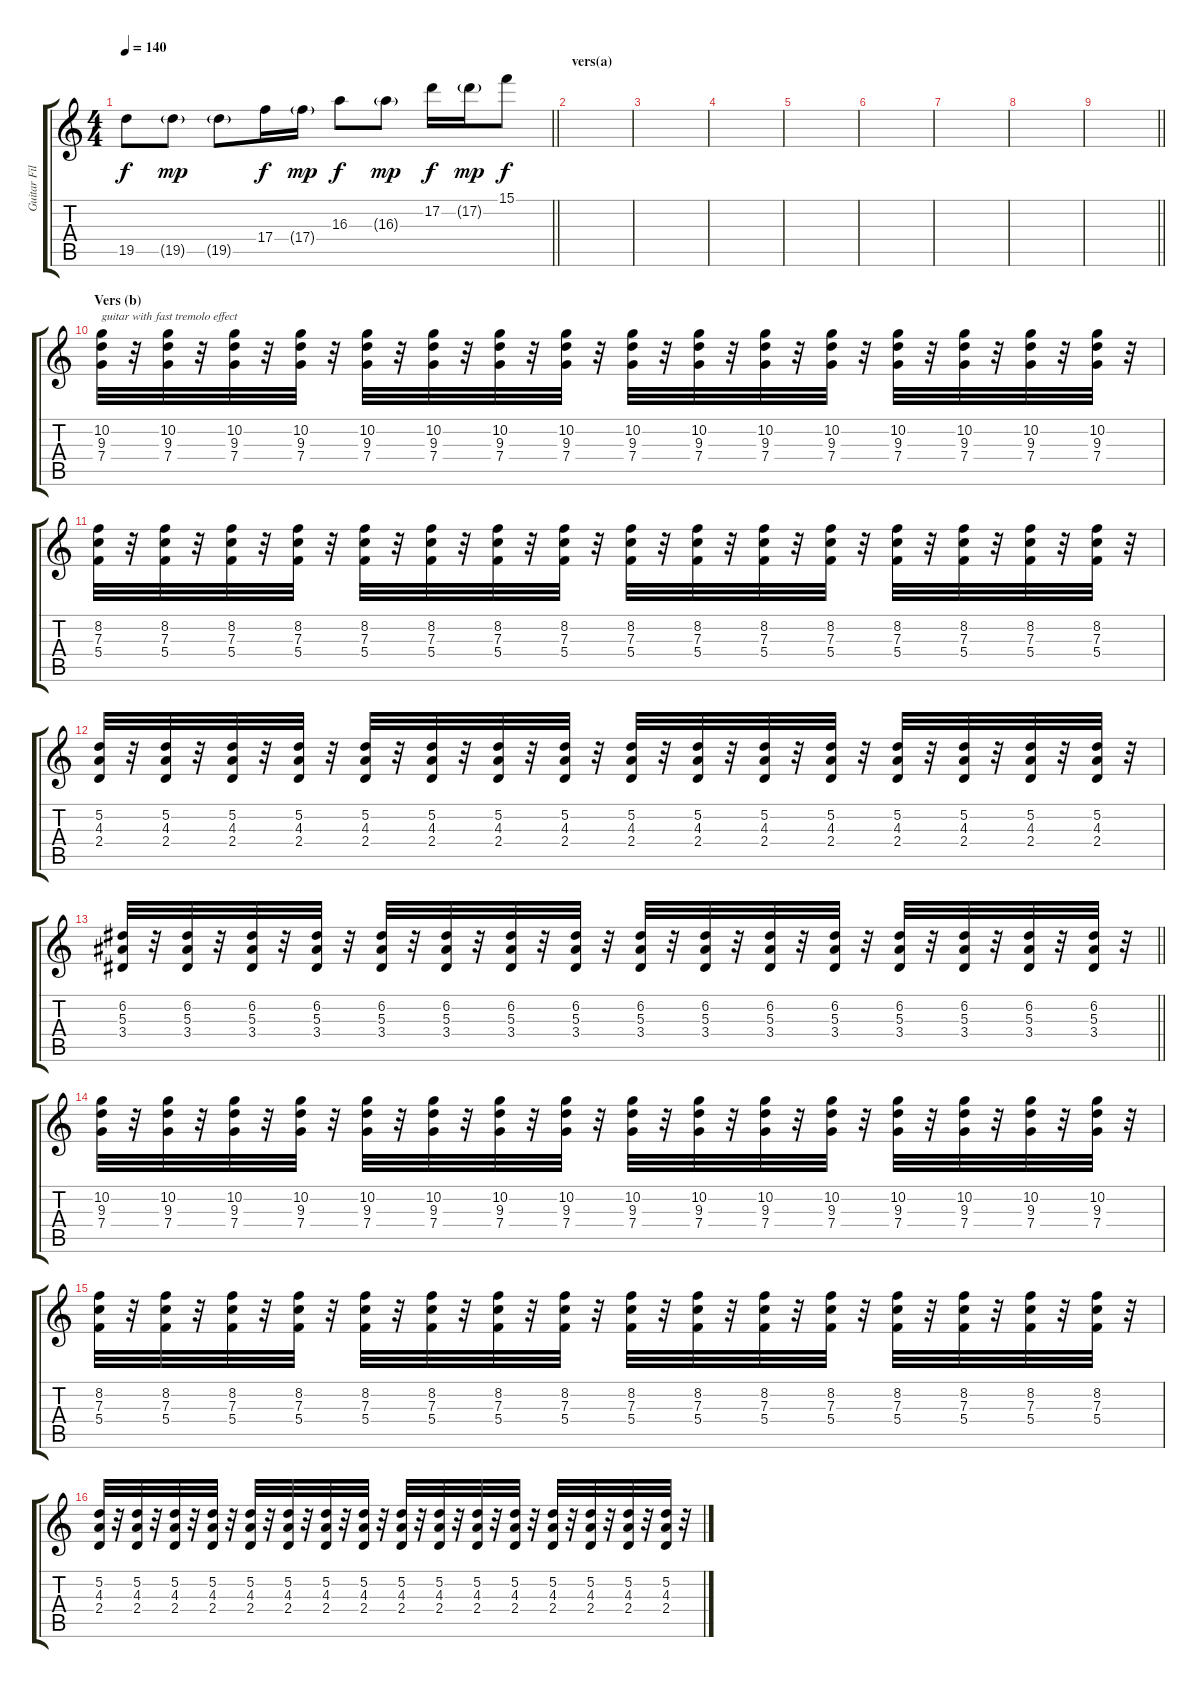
\track ("Guitar Fills - Martin Sweet" "Guitar Fil") {instrument acousticguitarsteel}
\staff {score tabs}
\tuning (D4 A3 F3 C3 G2 D2) {hide}
\ts (4 4)
\tempo 140
\clef g2
\barLineRight lightlight
\ks c
19.5.8{dy f} 19.5{g}.8{dy mp} 19.5{g}.8 17.4.16{dy f} 17.4{g}.16{dy mp} 16.3.8{dy f} 16.3{g}.8{dy mp} 17.2.16{dy f} 17.2{g}.16{dy mp} 15.1.8{dy f} |
\section ("" "vers(a)")
|
|
|
|
|
|
|
\barLineRight lightlight
|
\section ("" "Vers (b)")
(10.2 9.3 7.4).32{txt "guitar with fast tremolo effect" volume 6 balance 16 instrument distortionguitar} r.32 (10.2 9.3 7.4).32 r.32 (10.2 9.3 7.4).32 r.32 (10.2 9.3 7.4).32 r.32 (10.2 9.3 7.4).32 r.32 (10.2 9.3 7.4).32 r.32 (10.2 9.3 7.4).32 r.32 (10.2 9.3 7.4).32 r.32 (10.2 9.3 7.4).32 r.32 (10.2 9.3 7.4).32 r.32 (10.2 9.3 7.4).32 r.32 (10.2 9.3 7.4).32 r.32 (10.2 9.3 7.4).32 r.32 (10.2 9.3 7.4).32 r.32 (10.2 9.3 7.4).32 r.32 (10.2 9.3 7.4).32 r.32 |
(8.2 7.3 5.4).32 r.32 (8.2 7.3 5.4).32 r.32 (8.2 7.3 5.4).32 r.32 (8.2 7.3 5.4).32 r.32 (8.2 7.3 5.4).32 r.32 (8.2 7.3 5.4).32 r.32 (8.2 7.3 5.4).32 r.32 (8.2 7.3 5.4).32 r.32 (8.2 7.3 5.4).32 r.32 (8.2 7.3 5.4).32 r.32 (8.2 7.3 5.4).32 r.32 (8.2 7.3 5.4).32 r.32 (8.2 7.3 5.4).32 r.32 (8.2 7.3 5.4).32 r.32 (8.2 7.3 5.4).32 r.32 (8.2 7.3 5.4).32 r.32 |
(5.2 4.3 2.4).32 r.32 (5.2 4.3 2.4).32 r.32 (5.2 4.3 2.4).32 r.32 (5.2 4.3 2.4).32 r.32 (5.2 4.3 2.4).32 r.32 (5.2 4.3 2.4).32 r.32 (5.2 4.3 2.4).32 r.32 (5.2 4.3 2.4).32 r.32 (5.2 4.3 2.4).32 r.32 (5.2 4.3 2.4).32 r.32 (5.2 4.3 2.4).32 r.32 (5.2 4.3 2.4).32 r.32 (5.2 4.3 2.4).32 r.32 (5.2 4.3 2.4).32 r.32 (5.2 4.3 2.4).32 r.32 (5.2 4.3 2.4).32 r.32 |
\barLineRight lightlight
(6.2 5.3 3.4).32 r.32 (6.2 5.3 3.4).32 r.32 (6.2 5.3 3.4).32 r.32 (6.2 5.3 3.4).32 r.32 (6.2 5.3 3.4).32 r.32 (6.2 5.3 3.4).32 r.32 (6.2 5.3 3.4).32 r.32 (6.2 5.3 3.4).32 r.32 (6.2 5.3 3.4).32 r.32 (6.2 5.3 3.4).32 r.32 (6.2 5.3 3.4).32 r.32 (6.2 5.3 3.4).32 r.32 (6.2 5.3 3.4).32 r.32 (6.2 5.3 3.4).32 r.32 (6.2 5.3 3.4).32 r.32 (6.2 5.3 3.4).32 r.32 |
(10.2 9.3 7.4).32{balance 0 instrument distortionguitar} r.32 (10.2 9.3 7.4).32 r.32 (10.2 9.3 7.4).32 r.32 (10.2 9.3 7.4).32 r.32 (10.2 9.3 7.4).32 r.32 (10.2 9.3 7.4).32 r.32 (10.2 9.3 7.4).32 r.32 (10.2 9.3 7.4).32 r.32 (10.2 9.3 7.4).32 r.32 (10.2 9.3 7.4).32 r.32 (10.2 9.3 7.4).32 r.32 (10.2 9.3 7.4).32 r.32 (10.2 9.3 7.4).32 r.32 (10.2 9.3 7.4).32 r.32 (10.2 9.3 7.4).32 r.32 (10.2 9.3 7.4).32 r.32 |
(8.2 7.3 5.4).32 r.32 (8.2 7.3 5.4).32 r.32 (8.2 7.3 5.4).32 r.32 (8.2 7.3 5.4).32 r.32 (8.2 7.3 5.4).32 r.32 (8.2 7.3 5.4).32 r.32 (8.2 7.3 5.4).32 r.32 (8.2 7.3 5.4).32 r.32 (8.2 7.3 5.4).32 r.32 (8.2 7.3 5.4).32 r.32 (8.2 7.3 5.4).32 r.32 (8.2 7.3 5.4).32 r.32 (8.2 7.3 5.4).32 r.32 (8.2 7.3 5.4).32 r.32 (8.2 7.3 5.4).32 r.32 (8.2 7.3 5.4).32 r.32 |
(5.2 4.3 2.4).32 r.32 (5.2 4.3 2.4).32 r.32 (5.2 4.3 2.4).32 r.32 (5.2 4.3 2.4).32 r.32 (5.2 4.3 2.4).32 r.32 (5.2 4.3 2.4).32 r.32 (5.2 4.3 2.4).32 r.32 (5.2 4.3 2.4).32 r.32 (5.2 4.3 2.4).32 r.32 (5.2 4.3 2.4).32 r.32 (5.2 4.3 2.4).32 r.32 (5.2 4.3 2.4).32 r.32 (5.2 4.3 2.4).32 r.32 (5.2 4.3 2.4).32 r.32 (5.2 4.3 2.4).32 r.32 (5.2 4.3 2.4).32 r.32
